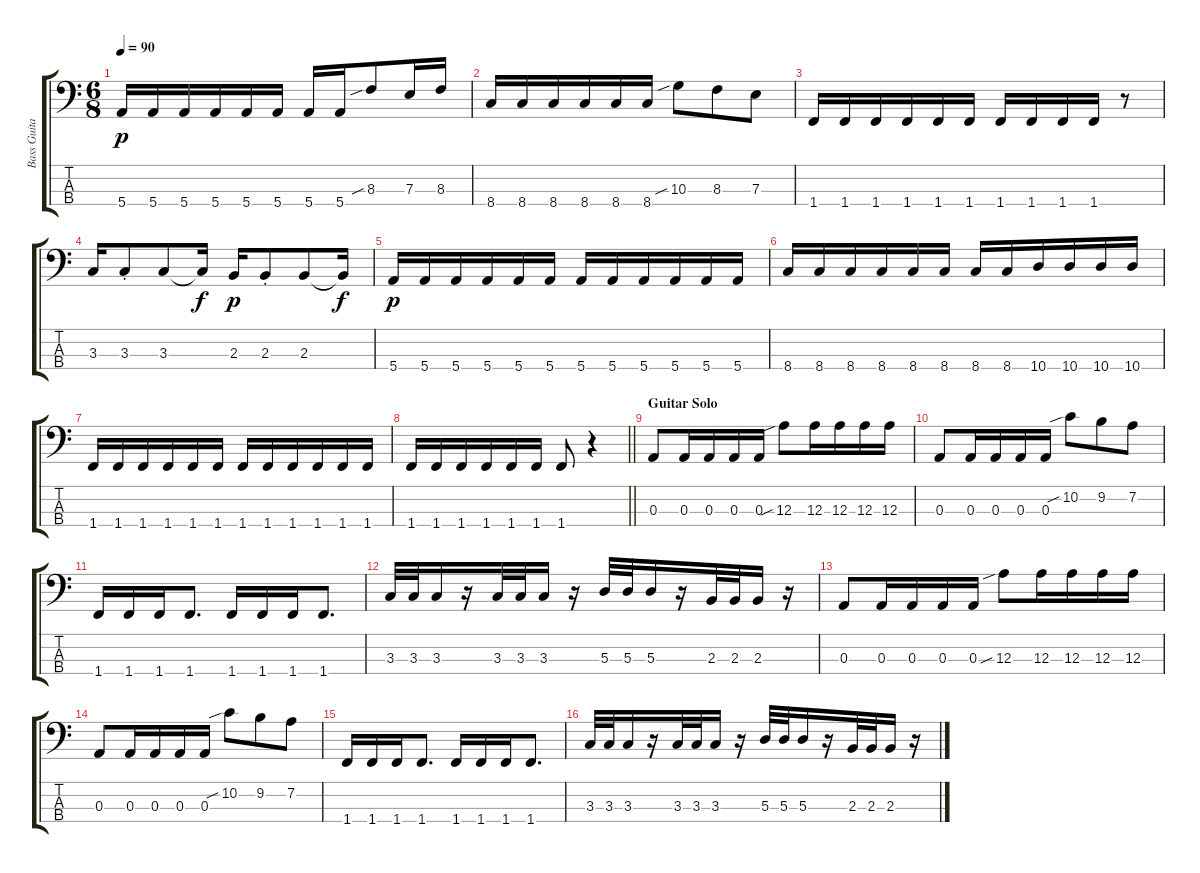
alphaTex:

\track ("Bass Guitar" "Bass Guita") {instrument electricbassfinger}
\staff {score tabs}
\tuning (G2 D2 A1 E1) {hide}
\ts (6 8)
\tempo 90
\clef f4
\ks c
5.4.16{dy p} 5.4.16 5.4.16 5.4.16 5.4.16 5.4.16 5.4.16 5.4.16 8.3{sib}.8 7.3.16 8.3.16 |
8.4.16 8.4.16 8.4.16 8.4.16 8.4.16 8.4.16 10.3{sib}.8 8.3.8 7.3.8 |
1.4.16 1.4.16 1.4.16 1.4.16 1.4.16 1.4.16 1.4.16 1.4.16 1.4.16 1.4.16 r.8 |
3.3.16 3.3{st}.8 3.3.8 3.3{t}.16{dy f} 2.3.16{dy p} 2.3{st}.8 2.3.8 2.3{t}.16{dy f} |
5.4.16{dy p} 5.4.16 5.4.16 5.4.16 5.4.16 5.4.16 5.4.16 5.4.16 5.4.16 5.4.16 5.4.16 5.4.16 |
8.4.16 8.4.16 8.4.16 8.4.16 8.4.16 8.4.16 8.4.16 8.4.16 10.4.16 10.4.16 10.4.16 10.4.16 |
1.4.16 1.4.16 1.4.16 1.4.16 1.4.16 1.4.16 1.4.16 1.4.16 1.4.16 1.4.16 1.4.16 1.4.16 |
\barLineRight lightlight
1.4.16 1.4.16 1.4.16 1.4.16 1.4.16 1.4.16 1.4.8 r.4 |
\section ("" "Guitar Solo")
0.3.8 0.3.16 0.3.16 0.3.16 0.3.16 12.3{sib}.8 12.3.16 12.3.16 12.3.16 12.3.16 |
0.3.8 0.3.16 0.3.16 0.3.16 0.3.16 10.2{sib}.8 9.2.8 7.2.8 |
1.4.16 1.4.16 1.4.16 1.4.8{d} 1.4.16 1.4.16 1.4.16 1.4.8{d} |
3.3.32 3.3.32 3.3.16 r.16 3.3.32 3.3.32 3.3.16 r.16 5.3.32 5.3.32 5.3.16 r.16 2.3.32 2.3.32 2.3.16 r.16 |
0.3.8 0.3.16 0.3.16 0.3.16 0.3.16 12.3{sib}.8 12.3.16 12.3.16 12.3.16 12.3.16 |
0.3.8 0.3.16 0.3.16 0.3.16 0.3.16 10.2{sib}.8 9.2.8 7.2.8 |
1.4.16 1.4.16 1.4.16 1.4.8{d} 1.4.16 1.4.16 1.4.16 1.4.8{d} |
3.3.32 3.3.32 3.3.16 r.16 3.3.32 3.3.32 3.3.16 r.16 5.3.32 5.3.32 5.3.16 r.16 2.3.32 2.3.32 2.3.16 r.16
